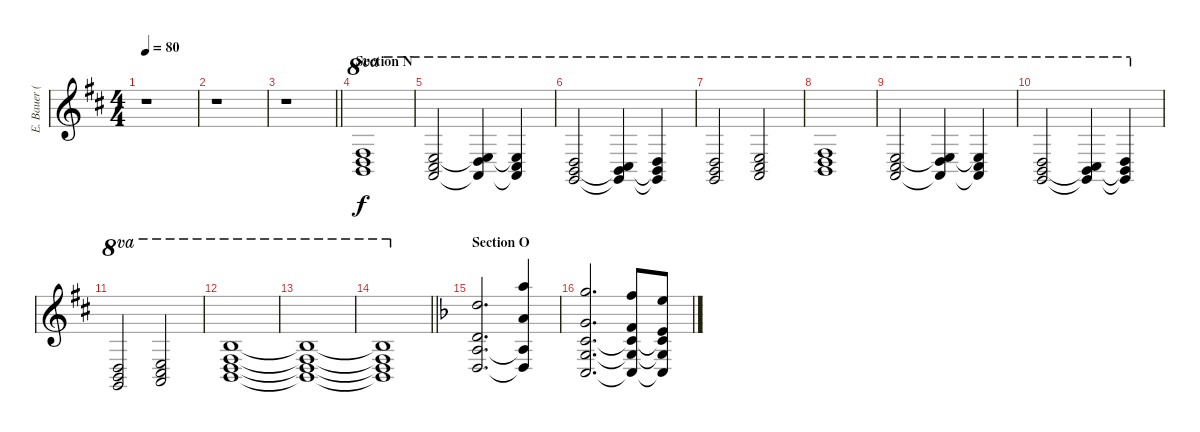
\track ("E. Bauer (Keyboard)" "E. Bauer (") {instrument stringensemble1}
\staff {score}
\tuning (E4 B3 G3 D3 A2 E2 B1) {hide}
\ts (4 4)
\tempo 80
\clef g2
\ks bminor
r.1{dy f} |
r.1 |
\barLineRight lightlight
r.1 |
\section ("" "Section N")
(7.2 7.3 9.4).1{ot 8va} |
(5.2 6.3 7.4).2{ot 8va} (5.2{t} 7.3 7.4{t}).4{ot 8va} (5.2{t} 6.3 7.4{t}).4{ot 8va} |
(3.2 4.3 5.4).2{ot 8va} (2.2 4.3{t} 5.4{t}).4{ot 8va} (3.2 4.3{t} 5.4{t}).4{ot 8va} |
(3.2 4.3 5.4).2{ot 8va} (5.2 6.3 7.4).2{ot 8va} |
(7.2 7.3 9.4).1{ot 8va} |
(5.2 6.3 7.4).2{ot 8va} (5.2{t} 7.3 7.4{t}).4{ot 8va} (5.2{t} 6.3 7.4{t}).4{ot 8va} |
(3.2 4.3 5.4).2{ot 8va} (2.2 4.3{t} 5.4{t}).4{ot 8va} (3.2 4.3{t} 5.4{t}).4{ot 8va} |
(3.2 4.3 5.4).2{ot 8va} (5.2 6.3 7.4).2{ot 8va} |
(7.1 7.2 7.3 9.4).1{ot 8va} |
(7.1{t} 7.2{t} 7.3{t} 9.4{t}).1{ot 8va} |
\barLineRight lightlight
(7.1{t} 7.2{t} 7.3{t} 9.4{t}).1{ot 8va} |
\section ("" "Section O")
\ks dminor
(10.1 7.3 12.5 10.6).2{d} (17.1 14.3 12.5{t} 10.6{t}).4 |
(15.1 12.3 10.4 10.5 8.6).2{d} (13.1 10.3 10.4{t} 10.5{t} 8.6{t}).8 (12.1 9.3 10.4{t} 10.5{t} 8.6{t}).8
